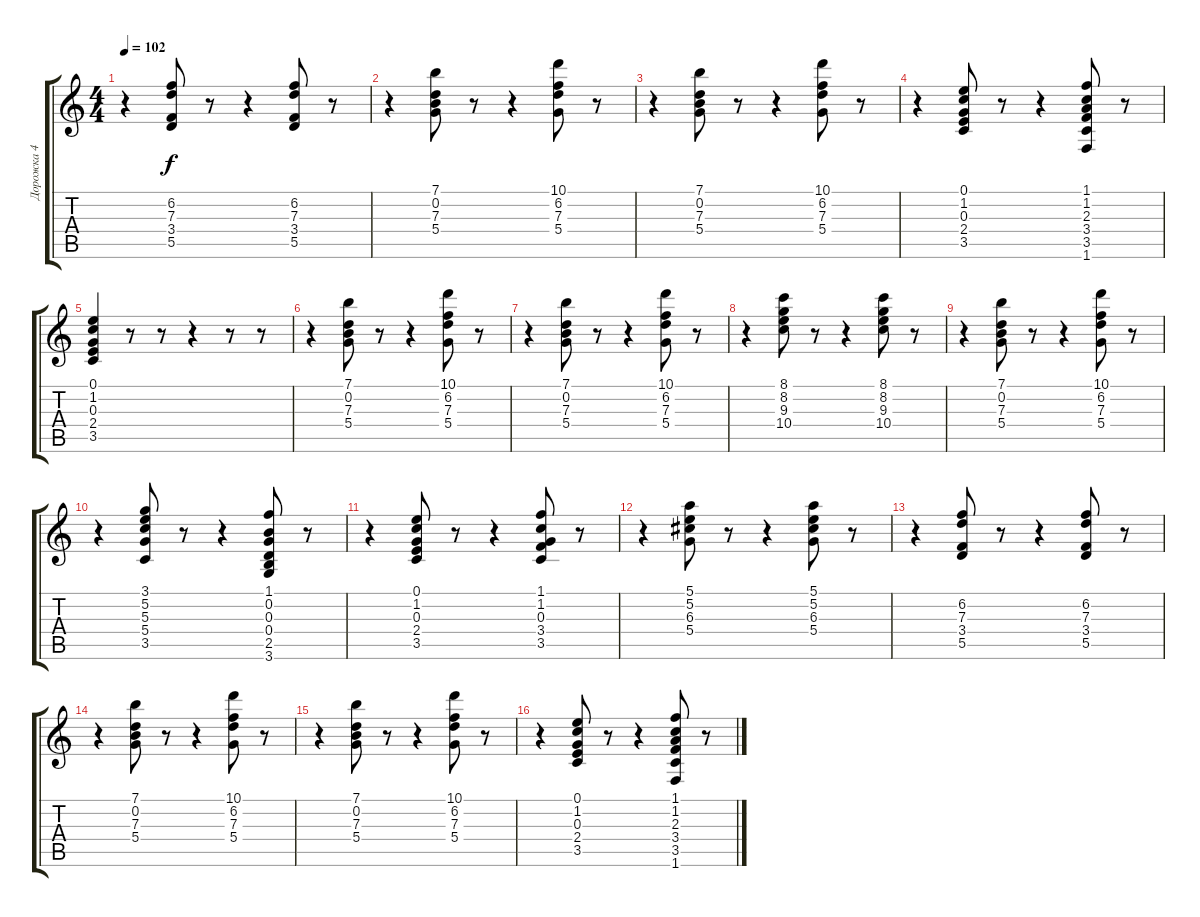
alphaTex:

\track ("Дорожка 4" "Дорожка 4") {instrument electricguitarclean}
\staff {score tabs}
\tuning (E4 B3 G3 D3 A2 E2) {hide}
\ts (4 4)
\tempo 102
\clef g2
\ks c
r.4{dy f} (6.2 7.3 3.4 5.5).8 r.8 r.4 (6.2 7.3 3.4 5.5).8 r.8 |
r.4 (7.1 0.2 7.3 5.4).8 r.8 r.4 (10.1 6.2 7.3 5.4).8 r.8 |
r.4 (7.1 0.2 7.3 5.4).8 r.8 r.4 (10.1 6.2 7.3 5.4).8 r.8 |
r.4 (0.1 1.2 0.3 2.4 3.5).8 r.8 r.4 (1.1 1.2 2.3 3.4 3.5 1.6).8 r.8 |
(0.1 1.2 0.3 2.4 3.5).4 r.8 r.8 r.4 r.8 r.8 |
r.4 (7.1 0.2 7.3 5.4).8 r.8 r.4 (10.1 6.2 7.3 5.4).8 r.8 |
r.4 (7.1 0.2 7.3 5.4).8 r.8 r.4 (10.1 6.2 7.3 5.4).8 r.8 |
r.4 (8.1 8.2 9.3 10.4).8 r.8 r.4 (8.1 8.2 9.3 10.4).8 r.8 |
r.4 (7.1 0.2 7.3 5.4).8 r.8 r.4 (10.1 6.2 7.3 5.4).8 r.8 |
r.4 (3.1 5.2 5.3 5.4 3.5).8 r.8 r.4 (1.1 0.2 0.3 0.4 2.5 3.6).8 r.8 |
r.4 (0.1 1.2 0.3 2.4 3.5).8 r.8 r.4 (1.1 1.2 0.3 3.4 3.5).8 r.8 |
r.4 (5.1 5.2 6.3 5.4).8 r.8 r.4 (5.1 5.2 6.3 5.4).8 r.8 |
r.4 (6.2 7.3 3.4 5.5).8 r.8 r.4 (6.2 7.3 3.4 5.5).8 r.8 |
r.4 (7.1 0.2 7.3 5.4).8 r.8 r.4 (10.1 6.2 7.3 5.4).8 r.8 |
r.4 (7.1 0.2 7.3 5.4).8 r.8 r.4 (10.1 6.2 7.3 5.4).8 r.8 |
r.4 (0.1 1.2 0.3 2.4 3.5).8 r.8 r.4 (1.1 1.2 2.3 3.4 3.5 1.6).8 r.8
